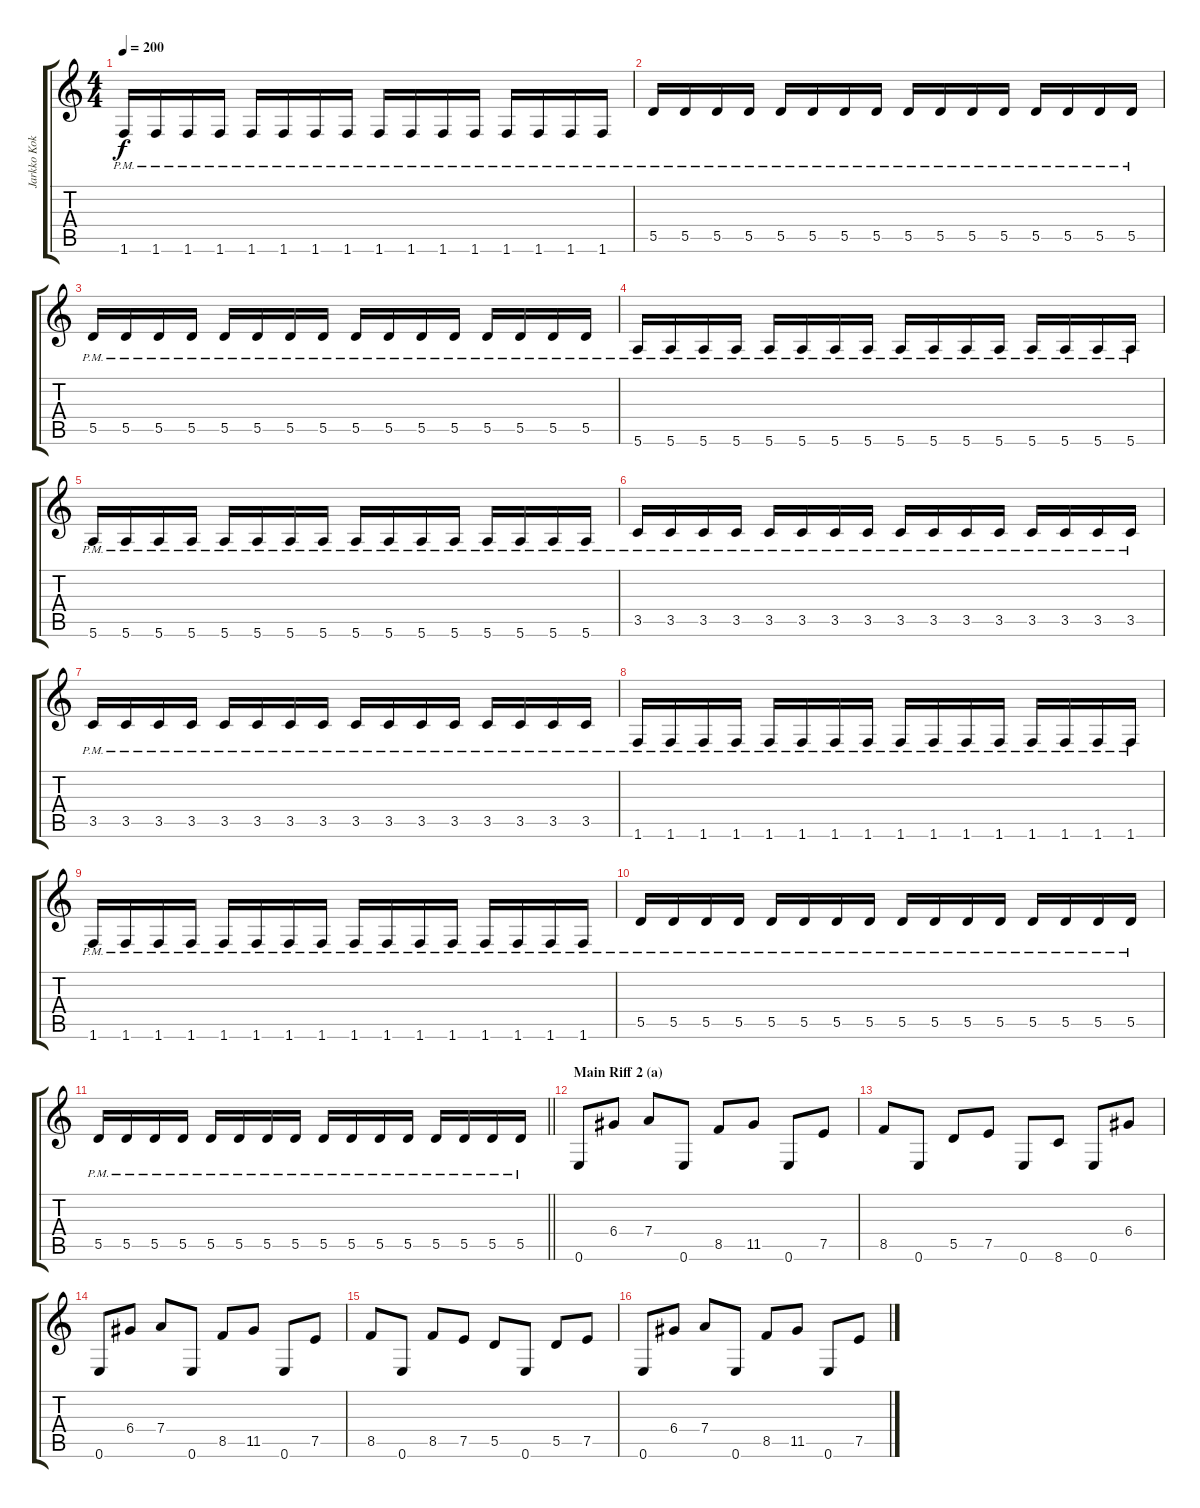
\track ("Jarkko Kokko (guitar)" "Jarkko Kok") {instrument distortionguitar}
\staff {score tabs}
\tuning (E4 B3 G3 D3 A2 E2) {hide}
\ts (4 4)
\tempo 200
\clef g2
\ks aminor
1.6{pm}.16{dy f} 1.6{pm}.16 1.6{pm}.16 1.6{pm}.16 1.6{pm}.16 1.6{pm}.16 1.6{pm}.16 1.6{pm}.16 1.6{pm}.16 1.6{pm}.16 1.6{pm}.16 1.6{pm}.16 1.6{pm}.16 1.6{pm}.16 1.6{pm}.16 1.6{pm}.16 |
5.5{pm}.16 5.5{pm}.16 5.5{pm}.16 5.5{pm}.16 5.5{pm}.16 5.5{pm}.16 5.5{pm}.16 5.5{pm}.16 5.5{pm}.16 5.5{pm}.16 5.5{pm}.16 5.5{pm}.16 5.5{pm}.16 5.5{pm}.16 5.5{pm}.16 5.5{pm}.16 |
5.5{pm}.16 5.5{pm}.16 5.5{pm}.16 5.5{pm}.16 5.5{pm}.16 5.5{pm}.16 5.5{pm}.16 5.5{pm}.16 5.5{pm}.16 5.5{pm}.16 5.5{pm}.16 5.5{pm}.16 5.5{pm}.16 5.5{pm}.16 5.5{pm}.16 5.5{pm}.16 |
5.6{pm}.16 5.6{pm}.16 5.6{pm}.16 5.6{pm}.16 5.6{pm}.16 5.6{pm}.16 5.6{pm}.16 5.6{pm}.16 5.6{pm}.16 5.6{pm}.16 5.6{pm}.16 5.6{pm}.16 5.6{pm}.16 5.6{pm}.16 5.6{pm}.16 5.6{pm}.16 |
5.6{pm}.16 5.6{pm}.16 5.6{pm}.16 5.6{pm}.16 5.6{pm}.16 5.6{pm}.16 5.6{pm}.16 5.6{pm}.16 5.6{pm}.16 5.6{pm}.16 5.6{pm}.16 5.6{pm}.16 5.6{pm}.16 5.6{pm}.16 5.6{pm}.16 5.6{pm}.16 |
3.5{pm}.16 3.5{pm}.16 3.5{pm}.16 3.5{pm}.16 3.5{pm}.16 3.5{pm}.16 3.5{pm}.16 3.5{pm}.16 3.5{pm}.16 3.5{pm}.16 3.5{pm}.16 3.5{pm}.16 3.5{pm}.16 3.5{pm}.16 3.5{pm}.16 3.5{pm}.16 |
3.5{pm}.16 3.5{pm}.16 3.5{pm}.16 3.5{pm}.16 3.5{pm}.16 3.5{pm}.16 3.5{pm}.16 3.5{pm}.16 3.5{pm}.16 3.5{pm}.16 3.5{pm}.16 3.5{pm}.16 3.5{pm}.16 3.5{pm}.16 3.5{pm}.16 3.5{pm}.16 |
1.6{pm}.16 1.6{pm}.16 1.6{pm}.16 1.6{pm}.16 1.6{pm}.16 1.6{pm}.16 1.6{pm}.16 1.6{pm}.16 1.6{pm}.16 1.6{pm}.16 1.6{pm}.16 1.6{pm}.16 1.6{pm}.16 1.6{pm}.16 1.6{pm}.16 1.6{pm}.16 |
1.6{pm}.16 1.6{pm}.16 1.6{pm}.16 1.6{pm}.16 1.6{pm}.16 1.6{pm}.16 1.6{pm}.16 1.6{pm}.16 1.6{pm}.16 1.6{pm}.16 1.6{pm}.16 1.6{pm}.16 1.6{pm}.16 1.6{pm}.16 1.6{pm}.16 1.6{pm}.16 |
5.5{pm}.16 5.5{pm}.16 5.5{pm}.16 5.5{pm}.16 5.5{pm}.16 5.5{pm}.16 5.5{pm}.16 5.5{pm}.16 5.5{pm}.16 5.5{pm}.16 5.5{pm}.16 5.5{pm}.16 5.5{pm}.16 5.5{pm}.16 5.5{pm}.16 5.5{pm}.16 |
\barLineRight lightlight
5.5{pm}.16 5.5{pm}.16 5.5{pm}.16 5.5{pm}.16 5.5{pm}.16 5.5{pm}.16 5.5{pm}.16 5.5{pm}.16 5.5{pm}.16 5.5{pm}.16 5.5{pm}.16 5.5{pm}.16 5.5{pm}.16 5.5{pm}.16 5.5{pm}.16 5.5{pm}.16 |
\section ("" "Main Riff 2 (a)")
0.6.8 6.4.8 7.4.8 0.6.8 8.5.8 11.5.8 0.6.8 7.5.8 |
8.5.8 0.6.8 5.5.8 7.5.8 0.6.8 8.6.8 0.6.8 6.4.8 |
0.6.8 6.4.8 7.4.8 0.6.8 8.5.8 11.5.8 0.6.8 7.5.8 |
8.5.8 0.6.8 8.5.8 7.5.8 5.5.8 0.6.8 5.5.8 7.5.8 |
\ks c
0.6.8 6.4.8 7.4.8 0.6.8 8.5.8 11.5.8 0.6.8 7.5.8
